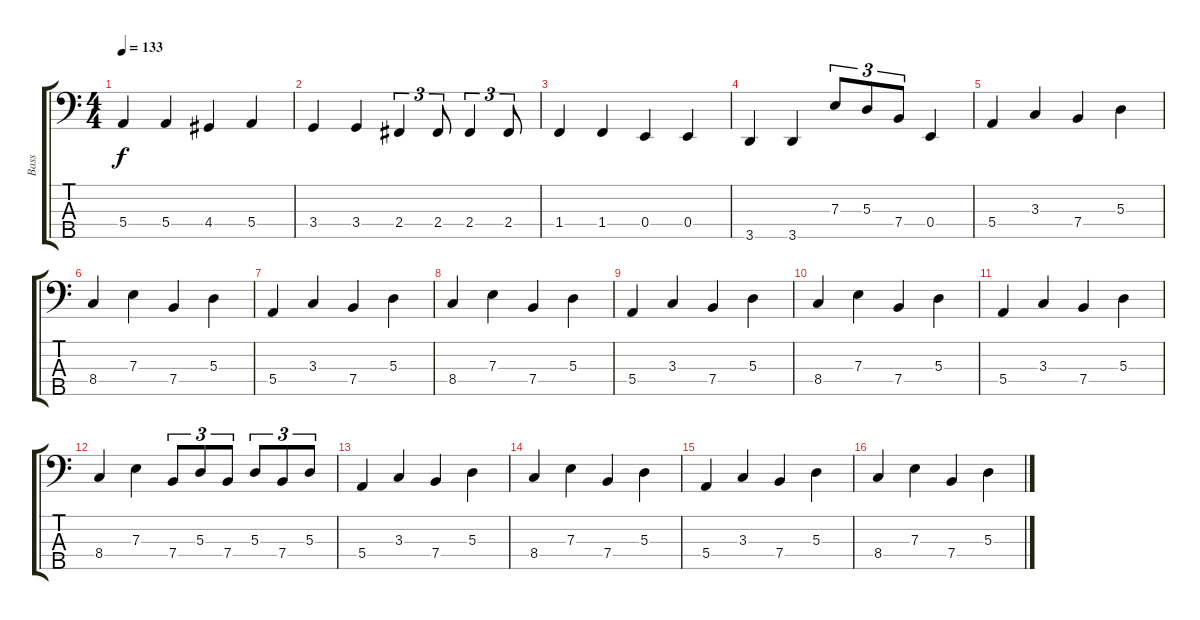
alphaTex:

\track ("Bass" "Bass") {instrument electricbassfinger}
\staff {score tabs}
\tuning (G2 D2 A1 E1 B0) {hide}
\ts (4 4)
\tempo 133
\clef f4
\ks c
5.4.4{dy f} 5.4.4 4.4.4 5.4.4 |
3.4.4 3.4.4 2.4.4{tu (3 2)} 2.4.8{tu (3 2)} 2.4.4{tu (3 2)} 2.4.8{tu (3 2)} |
1.4.4 1.4.4 0.4.4 0.4.4 |
3.5.4 3.5.4 7.3.8{tu (3 2)} 5.3.8{tu (3 2)} 7.4.8{tu (3 2)} 0.4.4 |
5.4.4 3.3.4 7.4.4 5.3.4 |
8.4.4 7.3.4 7.4.4 5.3.4 |
5.4.4 3.3.4 7.4.4 5.3.4 |
8.4.4 7.3.4 7.4.4 5.3.4 |
5.4.4 3.3.4 7.4.4 5.3.4 |
8.4.4 7.3.4 7.4.4 5.3.4 |
5.4.4 3.3.4 7.4.4 5.3.4 |
8.4.4 7.3.4 7.4.8{tu (3 2)} 5.3.8{tu (3 2)} 7.4.8{tu (3 2)} 5.3.8{tu (3 2)} 7.4.8{tu (3 2)} 5.3.8{tu (3 2)} |
5.4.4 3.3.4 7.4.4 5.3.4 |
8.4.4 7.3.4 7.4.4 5.3.4 |
5.4.4 3.3.4 7.4.4 5.3.4 |
8.4.4 7.3.4 7.4.4 5.3.4
